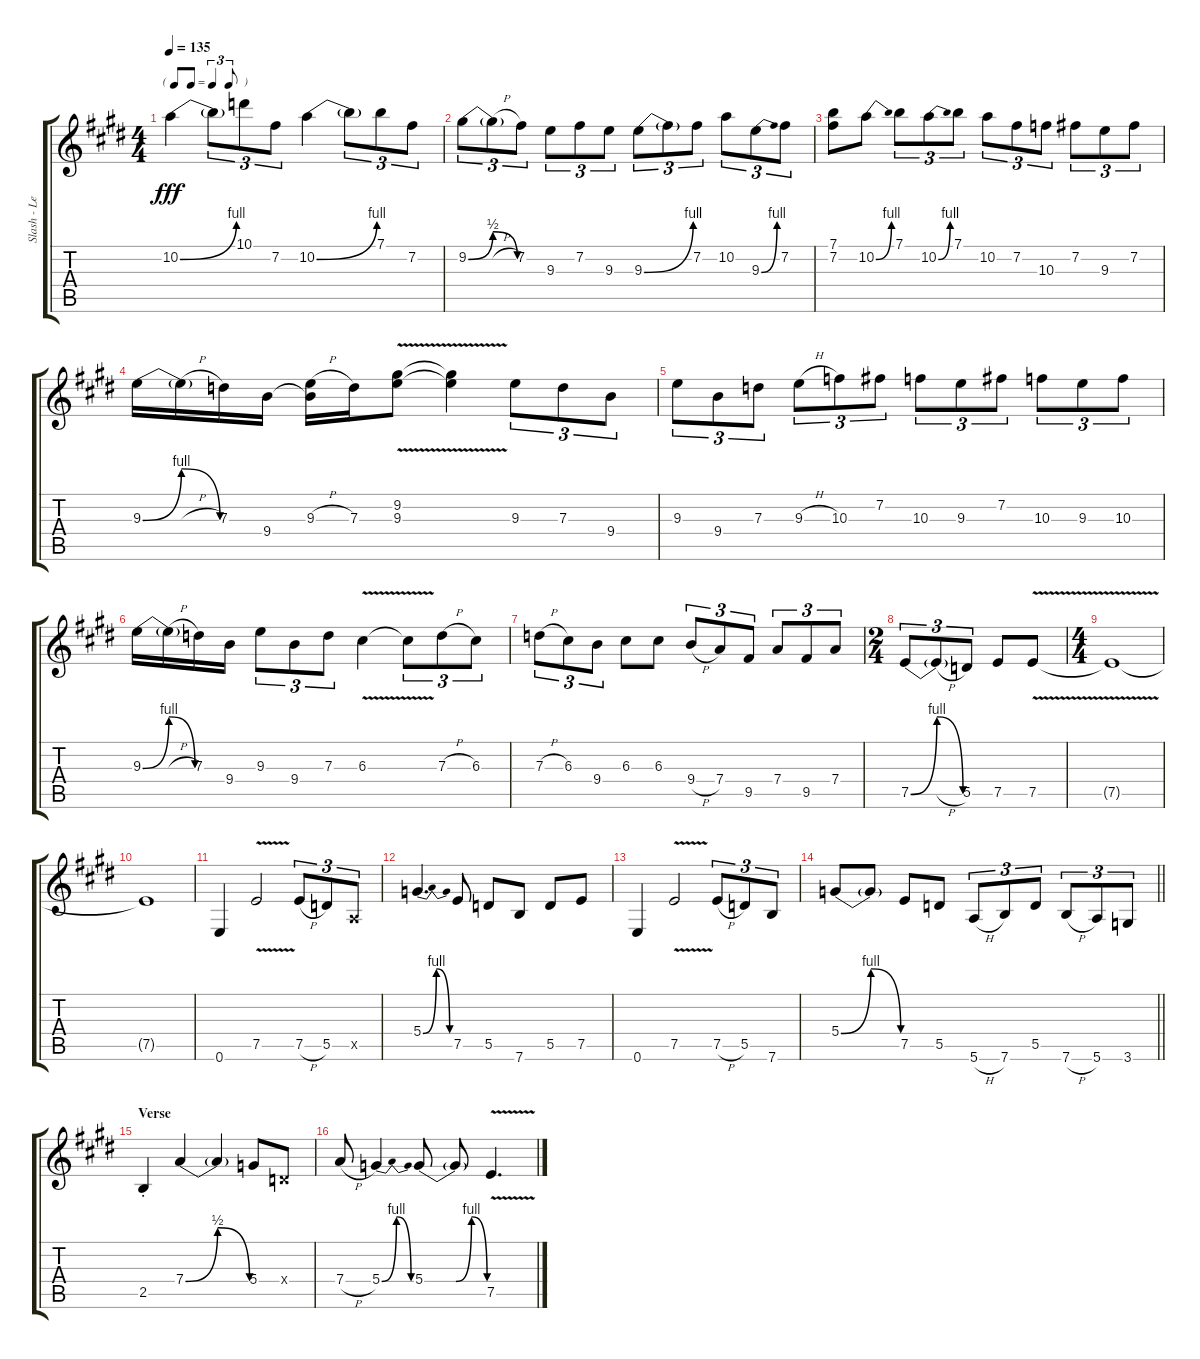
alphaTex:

\track ("Slash - Lead Guitar" "Slash - Le") {instrument distortionguitar}
\staff {score tabs}
\tuning (E4 B3 G3 D3 A2 E2) {hide}
\ts (4 4)
\tf triplet8th
\tempo 135
\clef g2
\ks e
10.2{be (bend 0 0 60 4)}.4{dy fff} 10.2{t}.8{tu (3 2)} 10.1.8{tu (3 2)} 7.2.8{tu (3 2)} 10.2{be (bend 0 0 60 4)}.4 10.2{t}.8{tu (3 2)} 7.1.8{tu (3 2)} 7.2.8{tu (3 2)} |
9.2{be (bendrelease 0 0 31 2 31 2 60 0)}.8{tu (3 2)} 9.2{h t}.8{tu (3 2)} 7.2.8{tu (3 2)} 9.3.8{tu (3 2)} 7.2.8{tu (3 2)} 9.3.8{tu (3 2)} 9.3{be (bend 0 0 60 4)}.8{tu (3 2)} 9.3{t}.8{tu (3 2)} 7.2.8{tu (3 2)} 10.2.8{tu (3 2)} 9.3{be (bend 0 0 60 4)}.8{tu (3 2)} 7.2.8{tu (3 2)} |
(7.1 7.2).8 10.2{be (bend 0 0 60 4)}.8 7.1.8{tu (3 2)} 10.2{be (bend 0 0 60 4)}.8{tu (3 2)} 7.1.8{tu (3 2)} 10.2.8{tu (3 2)} 7.2.8{tu (3 2)} 10.3.8{tu (3 2)} 7.2.8{tu (3 2)} 9.3.8{tu (3 2)} 7.2.8{tu (3 2)} |
9.3{be (bendrelease 0 0 30 4 30 4 60 0)}.16 9.3{h t}.16 7.3.16 9.4.16 (9.3{h} 9.4{t}).16 7.3.16 (9.2{v} 9.3{v}).8 (9.2{t} 9.3{t}).4 9.3.8{tu (3 2)} 7.3.8{tu (3 2)} 9.4.8{tu (3 2)} |
9.3.8{tu (3 2)} 9.4.8{tu (3 2)} 7.3.8{tu (3 2)} 9.3{h}.8{tu (3 2)} 10.3.8{tu (3 2)} 7.2.8{tu (3 2)} 10.3.8{tu (3 2)} 9.3.8{tu (3 2)} 7.2.8{tu (3 2)} 10.3.8{tu (3 2)} 9.3.8{tu (3 2)} 10.3.8{tu (3 2)} |
9.3{be (bendrelease 0 0 30 4 30 4 60 0)}.16 9.3{h t}.16 7.3.16 9.4.16 9.3.8{tu (3 2)} 9.4.8{tu (3 2)} 7.3.8{tu (3 2)} 6.3{v}.4 6.3{t}.8{tu (3 2)} 7.3{h}.8{tu (3 2)} 6.3.8{tu (3 2)} |
7.3{h}.8{tu (3 2)} 6.3.8{tu (3 2)} 9.4.8{tu (3 2)} 6.3.8 6.3.8 9.4{h}.8{tu (3 2)} 7.4.8{tu (3 2)} 9.5.8{tu (3 2)} 7.4.8{tu (3 2)} 9.5.8{tu (3 2)} 7.4.8{tu (3 2)} |
\ts (2 4)
7.5{be (bendrelease 0 0 30 4 30 4 60 0)}.8{tu (3 2)} 7.5{h t}.8{tu (3 2)} 5.5.8{tu (3 2)} 7.5.8 7.5{v}.8 |
\ts (4 4)
7.5{t}.1 |
7.5{t}.1 |
0.6.4 7.5{v}.2 7.5{h}.8{tu (3 2)} 5.5.8{tu (3 2)} 0.5{x}.8{tu (3 2)} |
5.4{be (bendrelease 0 0 30 4 30 4 60 0)}.4{d} 7.5.8 5.5.8 7.6.8 5.5.8 7.5.8 |
0.6.4 7.5{v}.2 7.5{h}.8{tu (3 2)} 5.5.8{tu (3 2)} 7.6.8{tu (3 2)} |
\barLineRight lightlight
5.4{be (bendrelease 0 0 30 4 30 4 60 0)}.8 5.4{t}.8 7.5.8 5.5.8 5.6{h}.8{tu (3 2)} 7.6.8{tu (3 2)} 5.5.8{tu (3 2)} 7.6{h}.8{tu (3 2)} 5.6.8{tu (3 2)} 3.6.8{tu (3 2)} |
\section ("" "Verse")
2.5{st}.4 7.4{be (bendrelease 0 0 30 2 30 2 60 0)}.4 7.4{t}.4 5.4.8 0.4{x}.8 |
7.4{h}.8 5.4{be (bendrelease 0 0 30 4 30 4 60 0)}.4 5.4{be (custom 0 0 30 0 45 4 60 0)}.8 5.4{t}.8 7.5{v}.4{d}
